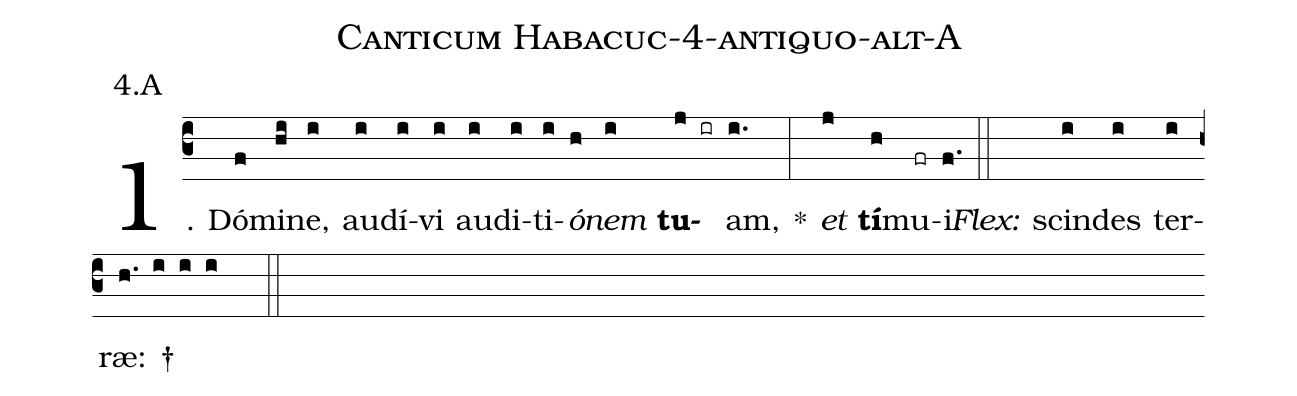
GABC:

name: Canticum Habacuc-4-antiquo-alt-A;
annotation: 4.A;
%%
(c3)1. Dó(f)mi(hi)ne,(i) au(i)dí(i)vi(i) au(i)di(i)ti(i)<i>ó</i>(h)<i>nem</i>(i) <b>tu</b>(j ir)am,(i.) *(:) <i>et</i>(j) <b>tí</b>(h)mu(fr)i.(f.) (::)
<i>Flex:</i>()  scin(i)des(i) ter(i)ræ: †(h. i i i  ::)
